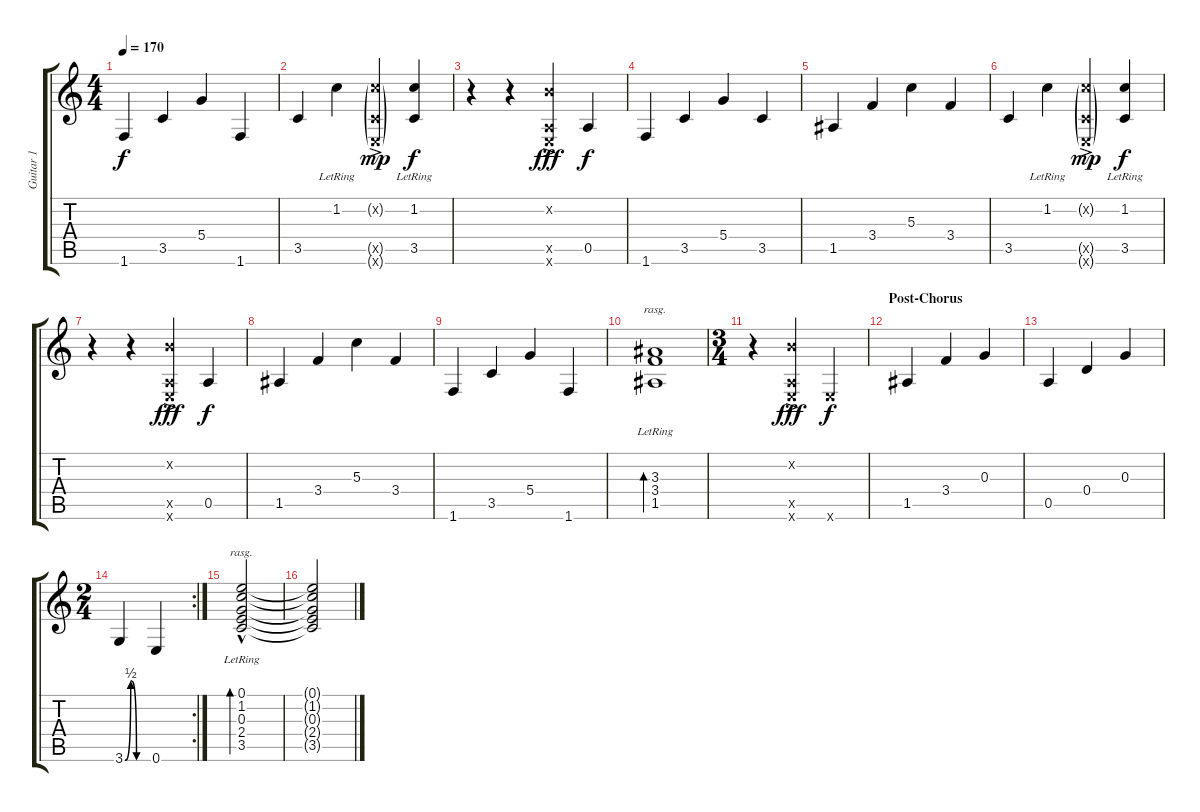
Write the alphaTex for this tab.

\track ("Guitar 1" "Guitar 1") {instrument acousticguitarsteel}
\staff {score tabs}
\tuning (E4 B3 G3 D3 A2 E2) {hide}
\ts (4 4)
\tempo 170
\clef g2
\ks c
1.6.4{dy f} 3.5.4 5.4.4 1.6.4 |
3.5.4 1.2{lr}.4 (1.2{g x} 3.5{g ac x} 0.6{g x}).4{dy mp} (1.2{lr} 3.5{lr}).4{dy f} |
r.4 r.4 (0.2{ac x} 0.5{ac x} 0.6{x}).4{dy fff} 0.5.4{dy f} |
1.6.4 3.5.4 5.4.4 3.5.4 |
1.5.4 3.4.4 5.3.4 3.4.4 |
3.5.4 1.2{lr}.4 (1.2{g x} 3.5{g ac x} 0.6{g x}).4{dy mp} (1.2{lr} 3.5{lr}).4{dy f} |
r.4 r.4 (0.2{ac x} 0.5{ac x} 0.6{x}).4{dy fff} 0.5.4{dy f} |
1.5.4 3.4.4 5.3.4 3.4.4 |
1.6.4 3.5.4 5.4.4 1.6.4 |
(3.3{lr} 3.4{lr} 1.5{lr}).1{bd 480 rasg ii} |
\ts (3 4)
r.4 (0.2{x} 0.5{ac x} 0.6{x}).4{dy fff} 0.6{x}.4{dy f} |
\section ("" "Post-Chorus")
1.5.4 3.4.4 0.3.4 |
0.5.4 0.4.4 0.3.4 |
\rc 2
\ts (2 4)
3.6{be (custom 0 0 15 2 30 0 60 0)}.4 0.6.4 |
(0.1{hac lr} 1.2{hac} 0.3 2.4{hac lr} 3.5{hac}).2{bd 480 rasg ii} |
(0.1{t} 1.2{t} 0.3{t} 2.4{t} 3.5{t}).2
